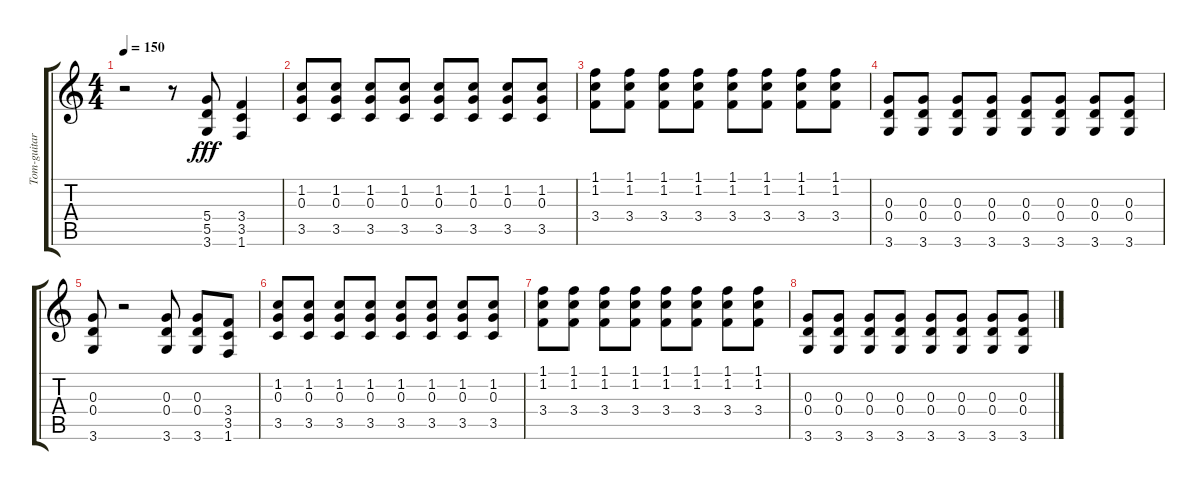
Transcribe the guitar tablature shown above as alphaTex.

\track ("Tom-guitar" "Tom-guitar") {instrument distortionguitar}
\staff {score tabs}
\tuning (E4 B3 G3 D3 A2 E2) {hide}
\ts (4 4)
\tempo 150
\clef g2
\ks c
r.2{dy fff instrument distortionguitar} r.8 (5.4 5.5 3.6).8 (3.4 3.5 1.6).4 |
(1.2 0.3 3.5).8 (1.2 0.3 3.5).8 (1.2 0.3 3.5).8 (1.2 0.3 3.5).8 (1.2 0.3 3.5).8 (1.2 0.3 3.5).8 (1.2 0.3 3.5).8 (1.2 0.3 3.5).8 |
(1.1 1.2 3.4).8 (1.1 1.2 3.4).8 (1.1 1.2 3.4).8 (1.1 1.2 3.4).8 (1.1 1.2 3.4).8 (1.1 1.2 3.4).8 (1.1 1.2 3.4).8 (1.1 1.2 3.4).8 |
(0.3 0.4 3.6).8 (0.3 0.4 3.6).8 (0.3 0.4 3.6).8 (0.3 0.4 3.6).8 (0.3 0.4 3.6).8 (0.3 0.4 3.6).8 (0.3 0.4 3.6).8 (0.3 0.4 3.6).8 |
(0.3 0.4 3.6).8 r.2 (0.3 0.4 3.6).8 (0.3 0.4 3.6).8 (3.4 3.5 1.6).8 |
(1.2 0.3 3.5).8 (1.2 0.3 3.5).8 (1.2 0.3 3.5).8 (1.2 0.3 3.5).8 (1.2 0.3 3.5).8 (1.2 0.3 3.5).8 (1.2 0.3 3.5).8 (1.2 0.3 3.5).8 |
(1.1 1.2 3.4).8 (1.1 1.2 3.4).8 (1.1 1.2 3.4).8 (1.1 1.2 3.4).8 (1.1 1.2 3.4).8 (1.1 1.2 3.4).8 (1.1 1.2 3.4).8 (1.1 1.2 3.4).8 |
(0.3 0.4 3.6).8 (0.3 0.4 3.6).8 (0.3 0.4 3.6).8 (0.3 0.4 3.6).8 (0.3 0.4 3.6).8 (0.3 0.4 3.6).8 (0.3 0.4 3.6).8 (0.3 0.4 3.6).8
